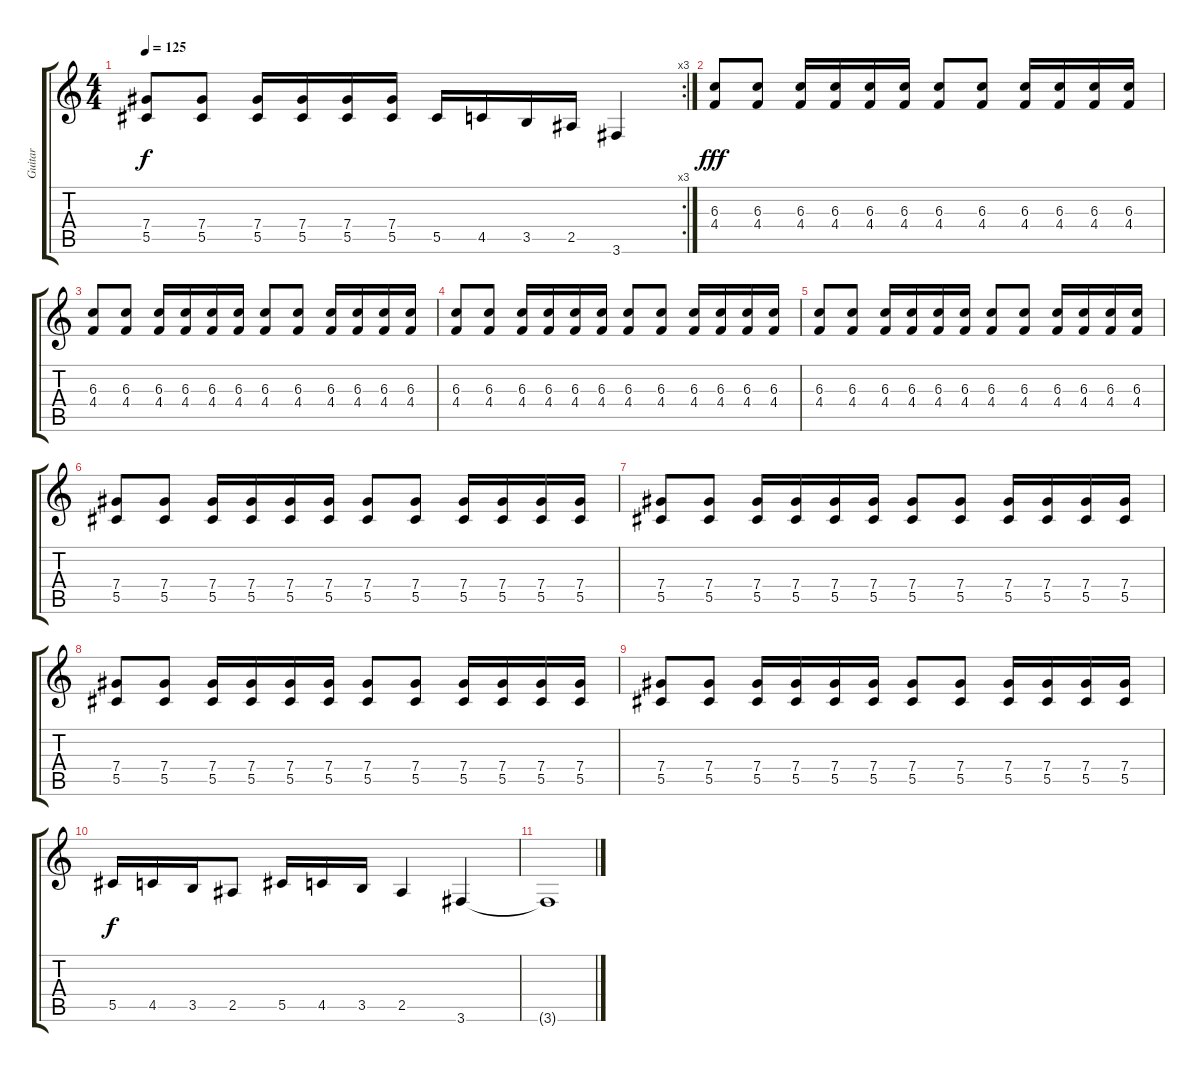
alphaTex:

\track ("Guitar" "Guitar") {instrument overdrivenguitar}
\staff {score tabs}
\tuning (Eb4 Bb3 Gb3 Db3 Ab2 Eb2) {hide}
\rc 3
\ts (4 4)
\tempo 125
\clef g2
\ks c
(7.4 5.5).8{dy f} (7.4 5.5).8 (7.4 5.5).16 (7.4 5.5).16 (7.4 5.5).16 (7.4 5.5).16 5.5.16 4.5.16 3.5.16 2.5.16 3.6.4 |
(6.3 4.4).8{dy fff} (6.3 4.4).8 (6.3 4.4).16 (6.3 4.4).16 (6.3 4.4).16 (6.3 4.4).16 (6.3 4.4).8 (6.3 4.4).8 (6.3 4.4).16 (6.3 4.4).16 (6.3 4.4).16 (6.3 4.4).16 |
(6.3 4.4).8 (6.3 4.4).8 (6.3 4.4).16 (6.3 4.4).16 (6.3 4.4).16 (6.3 4.4).16 (6.3 4.4).8 (6.3 4.4).8 (6.3 4.4).16 (6.3 4.4).16 (6.3 4.4).16 (6.3 4.4).16 |
(6.3 4.4).8 (6.3 4.4).8 (6.3 4.4).16 (6.3 4.4).16 (6.3 4.4).16 (6.3 4.4).16 (6.3 4.4).8 (6.3 4.4).8 (6.3 4.4).16 (6.3 4.4).16 (6.3 4.4).16 (6.3 4.4).16 |
(6.3 4.4).8 (6.3 4.4).8 (6.3 4.4).16 (6.3 4.4).16 (6.3 4.4).16 (6.3 4.4).16 (6.3 4.4).8 (6.3 4.4).8 (6.3 4.4).16 (6.3 4.4).16 (6.3 4.4).16 (6.3 4.4).16 |
(7.4 5.5).8 (7.4 5.5).8 (7.4 5.5).16 (7.4 5.5).16 (7.4 5.5).16 (7.4 5.5).16 (7.4 5.5).8 (7.4 5.5).8 (7.4 5.5).16 (7.4 5.5).16 (7.4 5.5).16 (7.4 5.5).16 |
(7.4 5.5).8 (7.4 5.5).8 (7.4 5.5).16 (7.4 5.5).16 (7.4 5.5).16 (7.4 5.5).16 (7.4 5.5).8 (7.4 5.5).8 (7.4 5.5).16 (7.4 5.5).16 (7.4 5.5).16 (7.4 5.5).16 |
(7.4 5.5).8 (7.4 5.5).8 (7.4 5.5).16 (7.4 5.5).16 (7.4 5.5).16 (7.4 5.5).16 (7.4 5.5).8 (7.4 5.5).8 (7.4 5.5).16 (7.4 5.5).16 (7.4 5.5).16 (7.4 5.5).16 |
(7.4 5.5).8 (7.4 5.5).8 (7.4 5.5).16 (7.4 5.5).16 (7.4 5.5).16 (7.4 5.5).16 (7.4 5.5).8 (7.4 5.5).8 (7.4 5.5).16 (7.4 5.5).16 (7.4 5.5).16 (7.4 5.5).16 |
5.5.16{dy f} 4.5.16 3.5.16 2.5.8 5.5.16 4.5.16 3.5.16 2.5.4 3.6.4 |
3.6{t}.1
